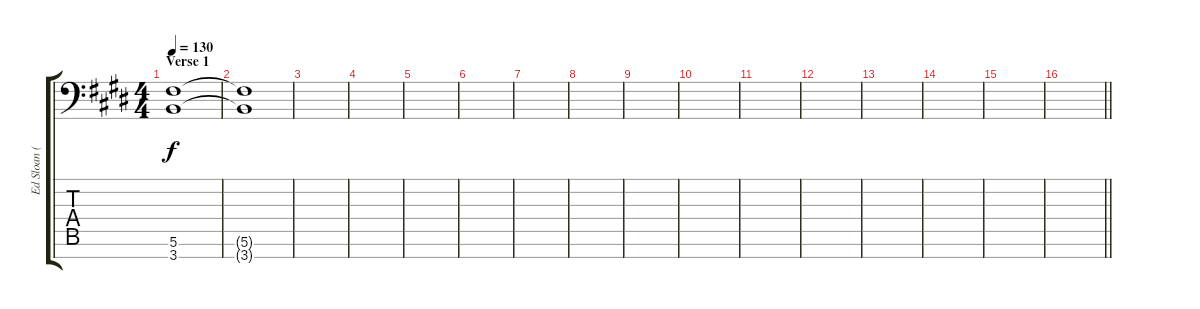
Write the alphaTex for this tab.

\track ("Ed Sloan (Electric) (R)" "Ed Sloan (") {instrument distortionguitar}
\staff {score tabs}
\tuning (Eb4 Bb3 Gb3 Db3 Ab2 Db2 Ab1) {hide}
\ts (4 4)
\section ("" "Verse 1")
\tempo 130
\clef f4
\ks c#minor
(5.6 3.7).1{dy f volume 0} |
(5.6{t} 3.7{t}).1 |
|
|
|
|
|
|
|
|
|
|
|
|
|
\barLineRight lightlight
